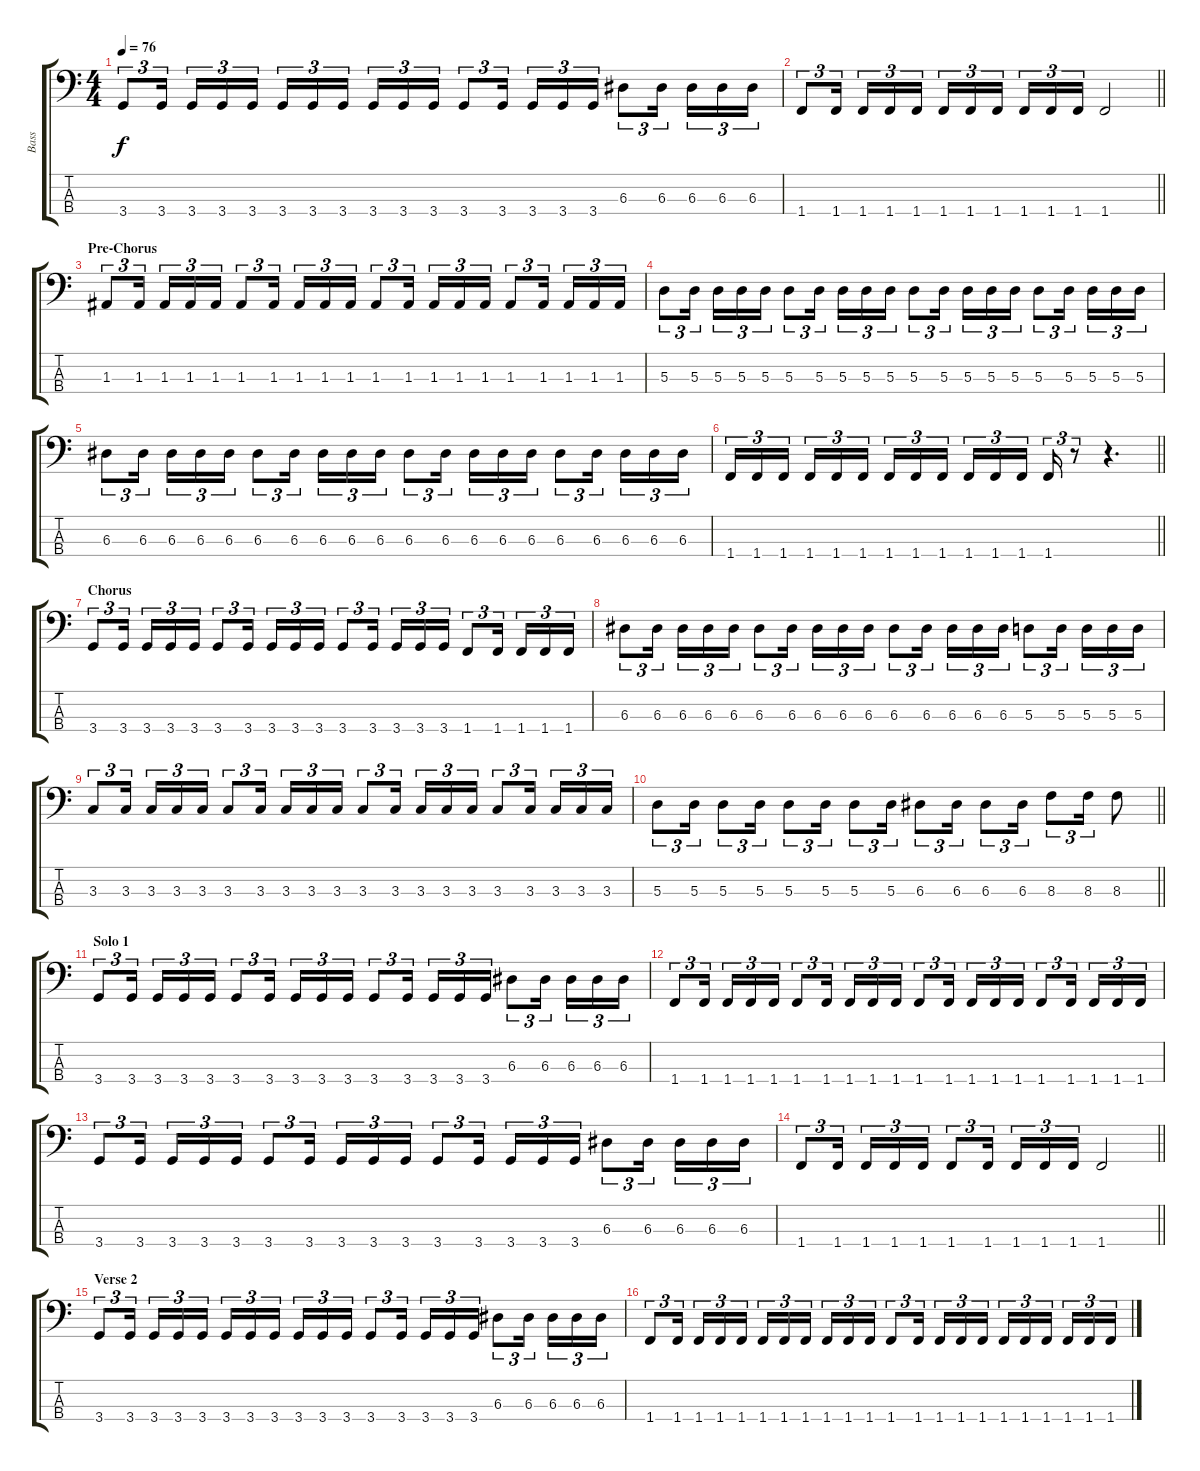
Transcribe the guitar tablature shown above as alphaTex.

\track ("Bass" "Bass") {instrument electricbassfinger}
\staff {score tabs}
\tuning (G2 D2 A1 E1) {hide}
\ts (4 4)
\tempo 76
\clef f4
\ks c
3.4.8{tu (3 2) dy f} 3.4.16{tu (3 2) beam splitsecondary} 3.4.16{tu (3 2)} 3.4.16{tu (3 2)} 3.4.16{tu (3 2)} 3.4.16{tu (3 2)} 3.4.16{tu (3 2)} 3.4.16{tu (3 2) beam splitsecondary} 3.4.16{tu (3 2)} 3.4.16{tu (3 2)} 3.4.16{tu (3 2)} 3.4.8{tu (3 2)} 3.4.16{tu (3 2) beam splitsecondary} 3.4.16{tu (3 2)} 3.4.16{tu (3 2)} 3.4.16{tu (3 2)} 6.3.8{tu (3 2)} 6.3.16{tu (3 2) beam splitsecondary} 6.3.16{tu (3 2)} 6.3.16{tu (3 2)} 6.3.16{tu (3 2)} |
\barLineRight lightlight
1.4.8{tu (3 2)} 1.4.16{tu (3 2) beam splitsecondary} 1.4.16{tu (3 2)} 1.4.16{tu (3 2)} 1.4.16{tu (3 2)} 1.4.16{tu (3 2)} 1.4.16{tu (3 2)} 1.4.16{tu (3 2) beam splitsecondary} 1.4.16{tu (3 2)} 1.4.16{tu (3 2)} 1.4.16{tu (3 2)} 1.4.2 |
\section ("" "Pre-Chorus")
1.3.8{tu (3 2)} 1.3.16{tu (3 2) beam splitsecondary} 1.3.16{tu (3 2)} 1.3.16{tu (3 2)} 1.3.16{tu (3 2)} 1.3.8{tu (3 2)} 1.3.16{tu (3 2) beam splitsecondary} 1.3.16{tu (3 2)} 1.3.16{tu (3 2)} 1.3.16{tu (3 2)} 1.3.8{tu (3 2)} 1.3.16{tu (3 2) beam splitsecondary} 1.3.16{tu (3 2)} 1.3.16{tu (3 2)} 1.3.16{tu (3 2)} 1.3.8{tu (3 2)} 1.3.16{tu (3 2) beam splitsecondary} 1.3.16{tu (3 2)} 1.3.16{tu (3 2)} 1.3.16{tu (3 2)} |
5.3.8{tu (3 2)} 5.3.16{tu (3 2) beam splitsecondary} 5.3.16{tu (3 2)} 5.3.16{tu (3 2)} 5.3.16{tu (3 2)} 5.3.8{tu (3 2)} 5.3.16{tu (3 2) beam splitsecondary} 5.3.16{tu (3 2)} 5.3.16{tu (3 2)} 5.3.16{tu (3 2)} 5.3.8{tu (3 2)} 5.3.16{tu (3 2) beam splitsecondary} 5.3.16{tu (3 2)} 5.3.16{tu (3 2)} 5.3.16{tu (3 2)} 5.3.8{tu (3 2)} 5.3.16{tu (3 2) beam splitsecondary} 5.3.16{tu (3 2)} 5.3.16{tu (3 2)} 5.3.16{tu (3 2)} |
6.3.8{tu (3 2)} 6.3.16{tu (3 2) beam splitsecondary} 6.3.16{tu (3 2)} 6.3.16{tu (3 2)} 6.3.16{tu (3 2)} 6.3.8{tu (3 2)} 6.3.16{tu (3 2) beam splitsecondary} 6.3.16{tu (3 2)} 6.3.16{tu (3 2)} 6.3.16{tu (3 2)} 6.3.8{tu (3 2)} 6.3.16{tu (3 2) beam splitsecondary} 6.3.16{tu (3 2)} 6.3.16{tu (3 2)} 6.3.16{tu (3 2)} 6.3.8{tu (3 2)} 6.3.16{tu (3 2) beam splitsecondary} 6.3.16{tu (3 2)} 6.3.16{tu (3 2)} 6.3.16{tu (3 2)} |
\barLineRight lightlight
1.4.16{tu (3 2)} 1.4.16{tu (3 2)} 1.4.16{tu (3 2) beam splitsecondary} 1.4.16{tu (3 2)} 1.4.16{tu (3 2)} 1.4.16{tu (3 2)} 1.4.16{tu (3 2)} 1.4.16{tu (3 2)} 1.4.16{tu (3 2) beam splitsecondary} 1.4.16{tu (3 2)} 1.4.16{tu (3 2)} 1.4.16{tu (3 2)} 1.4.16{tu (3 2)} r.8{tu (3 2)} r.4{d} |
\section ("" "Chorus")
3.4.8{tu (3 2)} 3.4.16{tu (3 2) beam splitsecondary} 3.4.16{tu (3 2)} 3.4.16{tu (3 2)} 3.4.16{tu (3 2)} 3.4.8{tu (3 2)} 3.4.16{tu (3 2) beam splitsecondary} 3.4.16{tu (3 2)} 3.4.16{tu (3 2)} 3.4.16{tu (3 2)} 3.4.8{tu (3 2)} 3.4.16{tu (3 2) beam splitsecondary} 3.4.16{tu (3 2)} 3.4.16{tu (3 2)} 3.4.16{tu (3 2)} 1.4.8{tu (3 2)} 1.4.16{tu (3 2) beam splitsecondary} 1.4.16{tu (3 2)} 1.4.16{tu (3 2)} 1.4.16{tu (3 2)} |
6.3.8{tu (3 2)} 6.3.16{tu (3 2) beam splitsecondary} 6.3.16{tu (3 2)} 6.3.16{tu (3 2)} 6.3.16{tu (3 2)} 6.3.8{tu (3 2)} 6.3.16{tu (3 2) beam splitsecondary} 6.3.16{tu (3 2)} 6.3.16{tu (3 2)} 6.3.16{tu (3 2)} 6.3.8{tu (3 2)} 6.3.16{tu (3 2) beam splitsecondary} 6.3.16{tu (3 2)} 6.3.16{tu (3 2)} 6.3.16{tu (3 2)} 5.3.8{tu (3 2)} 5.3.16{tu (3 2) beam splitsecondary} 5.3.16{tu (3 2)} 5.3.16{tu (3 2)} 5.3.16{tu (3 2)} |
3.3.8{tu (3 2)} 3.3.16{tu (3 2) beam splitsecondary} 3.3.16{tu (3 2)} 3.3.16{tu (3 2)} 3.3.16{tu (3 2)} 3.3.8{tu (3 2)} 3.3.16{tu (3 2) beam splitsecondary} 3.3.16{tu (3 2)} 3.3.16{tu (3 2)} 3.3.16{tu (3 2)} 3.3.8{tu (3 2)} 3.3.16{tu (3 2) beam splitsecondary} 3.3.16{tu (3 2)} 3.3.16{tu (3 2)} 3.3.16{tu (3 2)} 3.3.8{tu (3 2)} 3.3.16{tu (3 2) beam splitsecondary} 3.3.16{tu (3 2)} 3.3.16{tu (3 2)} 3.3.16{tu (3 2)} |
\barLineRight lightlight
5.3.8{tu (3 2)} 5.3.16{tu (3 2)} 5.3.8{tu (3 2)} 5.3.16{tu (3 2)} 5.3.8{tu (3 2)} 5.3.16{tu (3 2)} 5.3.8{tu (3 2)} 5.3.16{tu (3 2)} 6.3.8{tu (3 2)} 6.3.16{tu (3 2)} 6.3.8{tu (3 2)} 6.3.16{tu (3 2)} 8.3.8{tu (3 2)} 8.3.16{tu (3 2)} 8.3.8 |
\section ("" "Solo 1")
3.4.8{tu (3 2)} 3.4.16{tu (3 2) beam splitsecondary} 3.4.16{tu (3 2)} 3.4.16{tu (3 2)} 3.4.16{tu (3 2)} 3.4.8{tu (3 2)} 3.4.16{tu (3 2) beam splitsecondary} 3.4.16{tu (3 2)} 3.4.16{tu (3 2)} 3.4.16{tu (3 2)} 3.4.8{tu (3 2)} 3.4.16{tu (3 2) beam splitsecondary} 3.4.16{tu (3 2)} 3.4.16{tu (3 2)} 3.4.16{tu (3 2)} 6.3.8{tu (3 2)} 6.3.16{tu (3 2) beam splitsecondary} 6.3.16{tu (3 2)} 6.3.16{tu (3 2)} 6.3.16{tu (3 2)} |
1.4.8{tu (3 2)} 1.4.16{tu (3 2) beam splitsecondary} 1.4.16{tu (3 2)} 1.4.16{tu (3 2)} 1.4.16{tu (3 2)} 1.4.8{tu (3 2)} 1.4.16{tu (3 2) beam splitsecondary} 1.4.16{tu (3 2)} 1.4.16{tu (3 2)} 1.4.16{tu (3 2)} 1.4.8{tu (3 2)} 1.4.16{tu (3 2) beam splitsecondary} 1.4.16{tu (3 2)} 1.4.16{tu (3 2)} 1.4.16{tu (3 2)} 1.4.8{tu (3 2)} 1.4.16{tu (3 2) beam splitsecondary} 1.4.16{tu (3 2)} 1.4.16{tu (3 2)} 1.4.16{tu (3 2)} |
3.4.8{tu (3 2)} 3.4.16{tu (3 2) beam splitsecondary} 3.4.16{tu (3 2)} 3.4.16{tu (3 2)} 3.4.16{tu (3 2)} 3.4.8{tu (3 2)} 3.4.16{tu (3 2) beam splitsecondary} 3.4.16{tu (3 2)} 3.4.16{tu (3 2)} 3.4.16{tu (3 2)} 3.4.8{tu (3 2)} 3.4.16{tu (3 2) beam splitsecondary} 3.4.16{tu (3 2)} 3.4.16{tu (3 2)} 3.4.16{tu (3 2)} 6.3.8{tu (3 2)} 6.3.16{tu (3 2) beam splitsecondary} 6.3.16{tu (3 2)} 6.3.16{tu (3 2)} 6.3.16{tu (3 2)} |
\barLineRight lightlight
1.4.8{tu (3 2)} 1.4.16{tu (3 2) beam splitsecondary} 1.4.16{tu (3 2)} 1.4.16{tu (3 2)} 1.4.16{tu (3 2)} 1.4.8{tu (3 2)} 1.4.16{tu (3 2) beam splitsecondary} 1.4.16{tu (3 2)} 1.4.16{tu (3 2)} 1.4.16{tu (3 2)} 1.4.2 |
\section ("" "Verse 2")
3.4.8{tu (3 2)} 3.4.16{tu (3 2) beam splitsecondary} 3.4.16{tu (3 2)} 3.4.16{tu (3 2)} 3.4.16{tu (3 2)} 3.4.16{tu (3 2)} 3.4.16{tu (3 2)} 3.4.16{tu (3 2) beam splitsecondary} 3.4.16{tu (3 2)} 3.4.16{tu (3 2)} 3.4.16{tu (3 2)} 3.4.8{tu (3 2)} 3.4.16{tu (3 2) beam splitsecondary} 3.4.16{tu (3 2)} 3.4.16{tu (3 2)} 3.4.16{tu (3 2)} 6.3.8{tu (3 2)} 6.3.16{tu (3 2) beam splitsecondary} 6.3.16{tu (3 2)} 6.3.16{tu (3 2)} 6.3.16{tu (3 2)} |
1.4.8{tu (3 2)} 1.4.16{tu (3 2) beam splitsecondary} 1.4.16{tu (3 2)} 1.4.16{tu (3 2)} 1.4.16{tu (3 2)} 1.4.16{tu (3 2)} 1.4.16{tu (3 2)} 1.4.16{tu (3 2) beam splitsecondary} 1.4.16{tu (3 2)} 1.4.16{tu (3 2)} 1.4.16{tu (3 2)} 1.4.8{tu (3 2)} 1.4.16{tu (3 2) beam splitsecondary} 1.4.16{tu (3 2)} 1.4.16{tu (3 2)} 1.4.16{tu (3 2)} 1.4.16{tu (3 2)} 1.4.16{tu (3 2)} 1.4.16{tu (3 2) beam splitsecondary} 1.4.16{tu (3 2)} 1.4.16{tu (3 2)} 1.4.16{tu (3 2)}
